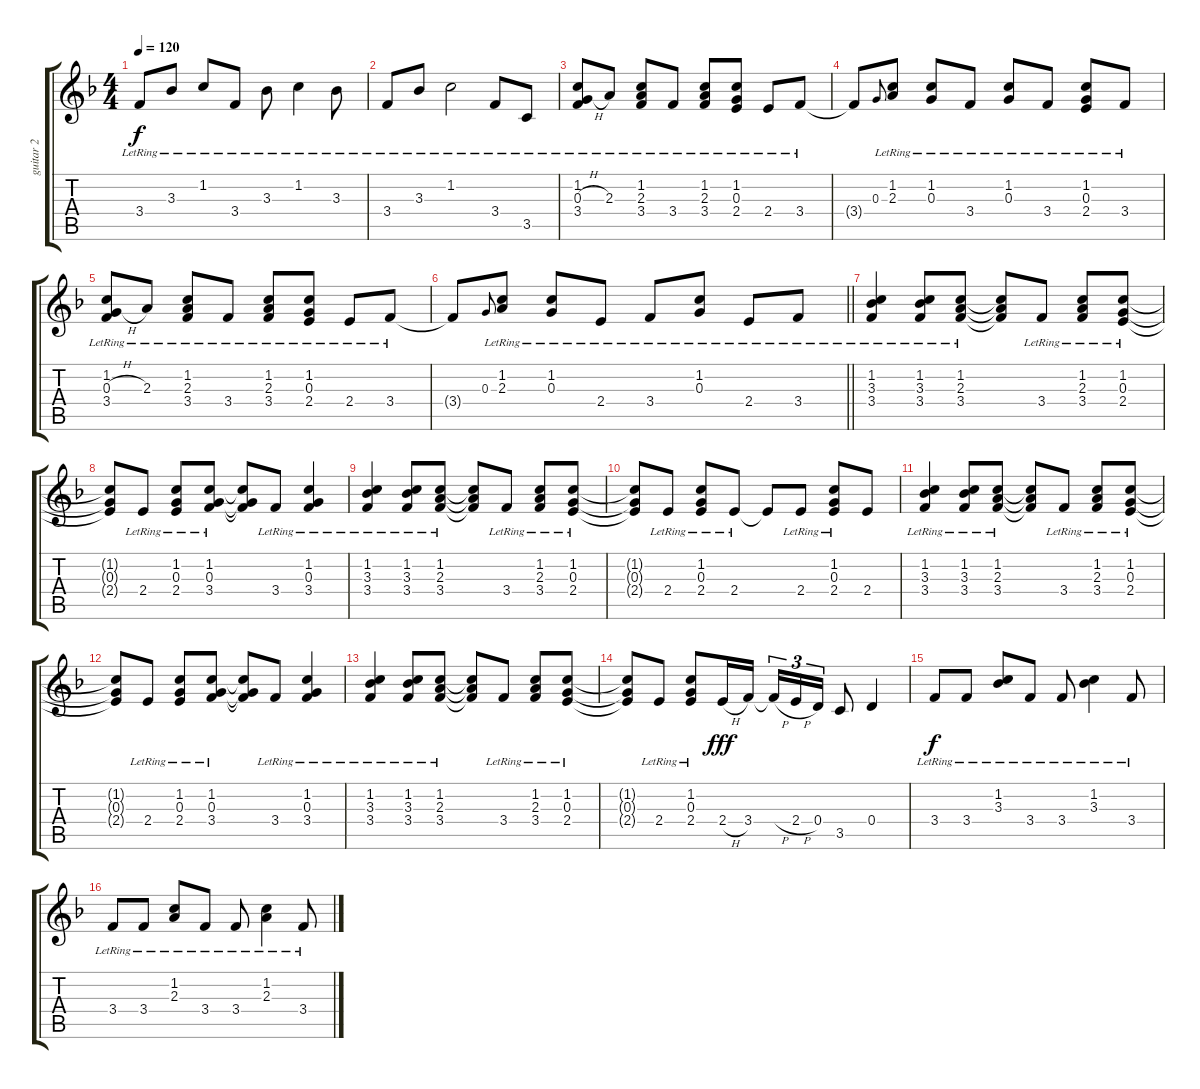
\track ("guitar 2" "guitar 2") {instrument electricguitarclean}
\staff {score tabs}
\tuning (E4 B3 G3 D3 A2 E2) {hide}
\ts (4 4)
\tempo 120
\clef g2
\ks f
3.4{lr}.8{dy f} 3.3{lr}.8 1.2{lr}.8 3.4{lr}.8 3.3{lr}.8 1.2{lr}.4 3.3{lr}.8 |
3.4{lr}.8 3.3{lr}.8 1.2{lr}.2 3.4{lr}.8 3.5{lr}.8 |
(1.2{lr} 0.3{h lr} 3.4{lr}).8 2.3{lr}.8 (1.2{lr} 2.3{lr} 3.4{lr}).8 3.4{lr}.8 (1.2{lr} 2.3{lr} 3.4{lr}).8 (1.2{lr} 0.3{lr} 2.4{lr}).8 2.4{lr}.8 3.4{lr}.8 |
3.4{t}.8 0.3.8{gr onbeat} (1.2{lr} 2.3{lr}).8 (1.2{lr} 0.3{lr}).8 3.4{lr}.8 (1.2{lr} 0.3{lr}).8 3.4{lr}.8 (1.2{lr} 0.3{lr} 2.4{lr}).8 3.4{lr}.8 |
(1.2{lr} 0.3{h lr} 3.4{lr}).8 2.3{lr}.8 (1.2{lr} 2.3{lr} 3.4{lr}).8 3.4{lr}.8 (1.2{lr} 2.3{lr} 3.4{lr}).8 (1.2{lr} 0.3{lr} 2.4{lr}).8 2.4{lr}.8 3.4{lr}.8 |
\barLineRight lightlight
3.4{t}.8 0.3.8{gr onbeat} (1.2{lr} 2.3{lr}).8 (1.2{lr} 0.3{lr}).8 2.4{lr}.8 3.4{lr}.8 (1.2{lr} 0.3{lr}).8 2.4{lr}.8 3.4{lr}.8 |
(1.2{lr} 3.3{lr} 3.4{lr}).4 (1.2{lr} 3.3{lr} 3.4{lr}).8 (1.2{lr} 2.3{lr} 3.4{lr}).8 (1.2{t} 2.3{t} 3.4{t}).8 3.4{lr}.8 (1.2{lr} 2.3{lr} 3.4{lr}).8 (1.2{lr} 0.3{lr} 2.4{lr}).8 |
(1.2{t} 0.3{t} 2.4{t}).8 2.4{lr}.8 (1.2{lr} 0.3{lr} 2.4{lr}).8 (1.2{lr} 0.3{lr} 3.4{lr}).8 (1.2{t} 0.3{t} 3.4{t}).8 3.4{lr}.8 (1.2{lr} 0.3{lr} 3.4{lr}).4 |
(1.2{lr} 3.3{lr} 3.4{lr}).4 (1.2{lr} 3.3{lr} 3.4{lr}).8 (1.2{lr} 2.3{lr} 3.4{lr}).8 (1.2{t} 2.3{t} 3.4{t}).8 3.4{lr}.8 (1.2{lr} 2.3{lr} 3.4{lr}).8 (1.2{lr} 0.3{lr} 2.4{lr}).8 |
(1.2{t} 0.3{t} 2.4{t}).8 2.4{lr}.8 (1.2{lr} 0.3{lr} 2.4{lr}).8 2.4{lr}.8 2.4{t}.8 2.4{lr}.8 (1.2{lr} 0.3{lr} 2.4{lr}).8 2.4.8 |
(1.2{lr} 3.3{lr} 3.4{lr}).4 (1.2{lr} 3.3{lr} 3.4{lr}).8 (1.2{lr} 2.3{lr} 3.4{lr}).8 (1.2{t} 2.3{t} 3.4{t}).8 3.4{lr}.8 (1.2{lr} 2.3{lr} 3.4{lr}).8 (1.2{lr} 0.3{lr} 2.4{lr}).8 |
(1.2{t} 0.3{t} 2.4{t}).8 2.4{lr}.8 (1.2{lr} 0.3{lr} 2.4{lr}).8 (1.2{lr} 0.3{lr} 3.4{lr}).8 (1.2{t} 0.3{t} 3.4{t}).8 3.4{lr}.8 (1.2{lr} 0.3{lr} 3.4{lr}).4 |
(1.2{lr} 3.3{lr} 3.4{lr}).4 (1.2{lr} 3.3{lr} 3.4{lr}).8 (1.2{lr} 2.3{lr} 3.4{lr}).8 (1.2{t} 2.3{t} 3.4{t}).8 3.4{lr}.8 (1.2{lr} 2.3{lr} 3.4{lr}).8 (1.2{lr} 0.3{lr} 2.4{lr}).8 |
(1.2{t} 0.3{t} 2.4{t}).8 2.4{lr}.8 (1.2{lr} 0.3{lr} 2.4{lr}).8 2.4{h}.16{dy fff} 3.4.16 3.4{h t}.16{tu (3 2)} 2.4{h}.16{tu (3 2)} 0.4.16{tu (3 2)} 3.5.8 0.4.4 |
3.4{lr}.8{dy f} 3.4{lr}.8 (1.2{lr} 3.3{lr}).8 3.4{lr}.8 3.4{lr}.8 (1.2{lr} 3.3{lr}).4 3.4{lr}.8 |
3.4{lr}.8 3.4{lr}.8 (1.2{lr} 2.3{lr}).8 3.4{lr}.8 3.4{lr}.8 (1.2{lr} 2.3{lr}).4 3.4{lr}.8
